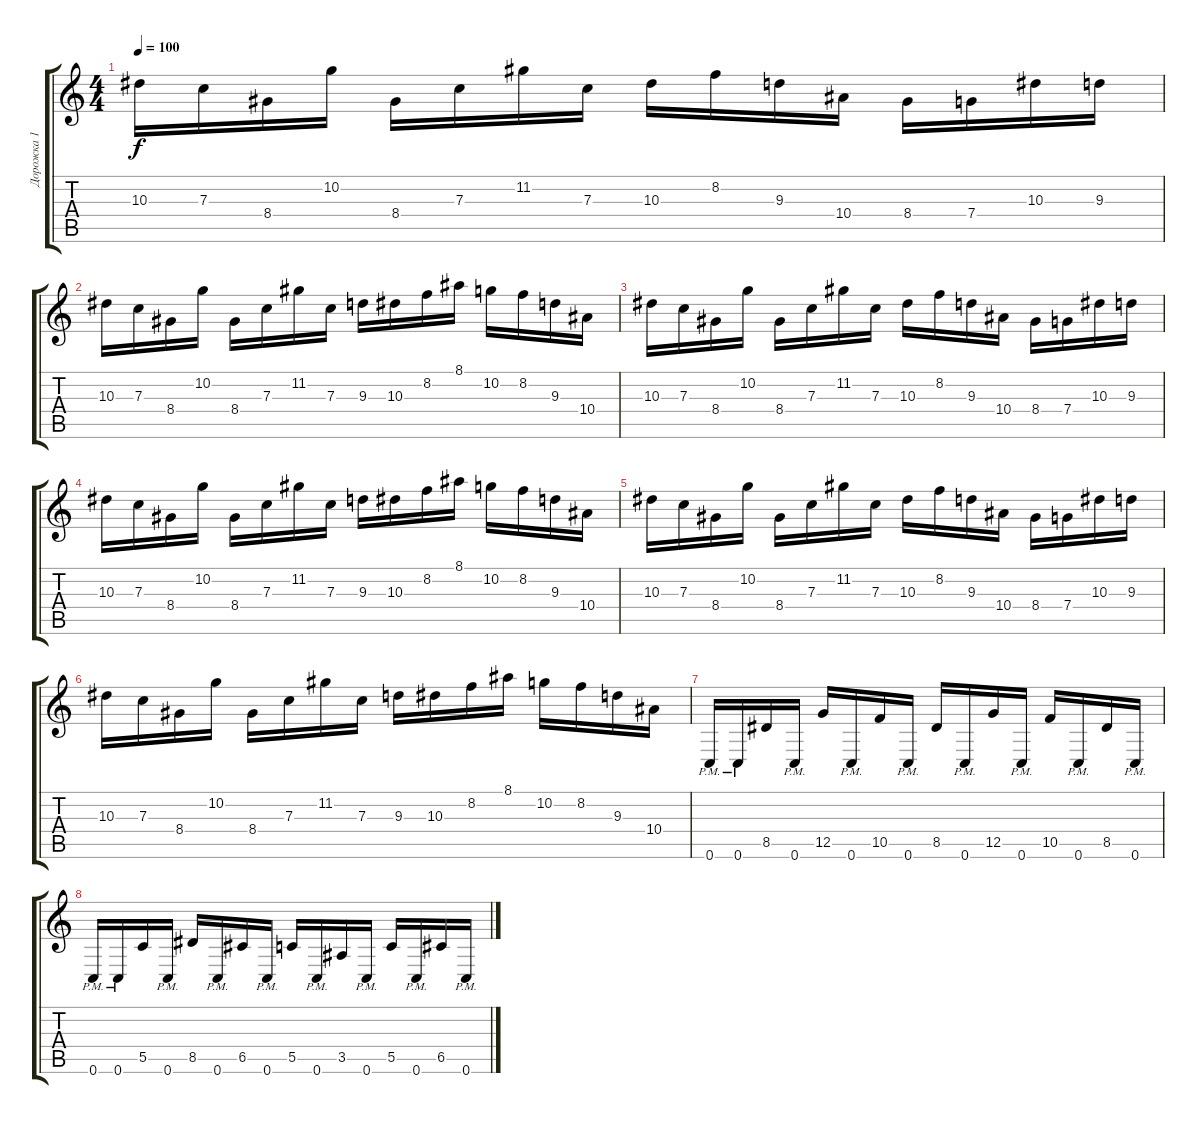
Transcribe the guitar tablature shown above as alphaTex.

\track ("Дорожка 1" "Дорожка 1") {instrument distortionguitar}
\staff {score tabs}
\tuning (D4 A3 F3 C3 G2 C2) {hide}
\ts (4 4)
\tempo 100
\clef g2
\ks c
10.3.16{dy f} 7.3.16 8.4.16 10.2.16 8.4.16 7.3.16 11.2.16 7.3.16 10.3.16 8.2.16 9.3.16 10.4.16 8.4.16 7.4.16 10.3.16 9.3.16 |
10.3.16 7.3.16 8.4.16 10.2.16 8.4.16 7.3.16 11.2.16 7.3.16 9.3.16 10.3.16 8.2.16 8.1.16 10.2.16 8.2.16 9.3.16 10.4.16 |
10.3.16 7.3.16 8.4.16 10.2.16 8.4.16 7.3.16 11.2.16 7.3.16 10.3.16 8.2.16 9.3.16 10.4.16 8.4.16 7.4.16 10.3.16 9.3.16 |
10.3.16 7.3.16 8.4.16 10.2.16 8.4.16 7.3.16 11.2.16 7.3.16 9.3.16 10.3.16 8.2.16 8.1.16 10.2.16 8.2.16 9.3.16 10.4.16 |
10.3.16 7.3.16 8.4.16 10.2.16 8.4.16 7.3.16 11.2.16 7.3.16 10.3.16 8.2.16 9.3.16 10.4.16 8.4.16 7.4.16 10.3.16 9.3.16 |
10.3.16 7.3.16 8.4.16 10.2.16 8.4.16 7.3.16 11.2.16 7.3.16 9.3.16 10.3.16 8.2.16 8.1.16 10.2.16 8.2.16 9.3.16 10.4.16 |
0.6{pm}.16 0.6{pm}.16 8.5.16 0.6{pm}.16 12.5.16 0.6{pm}.16 10.5.16 0.6{pm}.16 8.5.16 0.6{pm}.16 12.5.16 0.6{pm}.16 10.5.16 0.6{pm}.16 8.5.16 0.6{pm}.16 |
0.6{pm}.16 0.6{pm}.16 5.5.16 0.6{pm}.16 8.5.16 0.6{pm}.16 6.5.16 0.6{pm}.16 5.5.16 0.6{pm}.16 3.5.16 0.6{pm}.16 5.5.16 0.6{pm}.16 6.5.16 0.6{pm}.16
